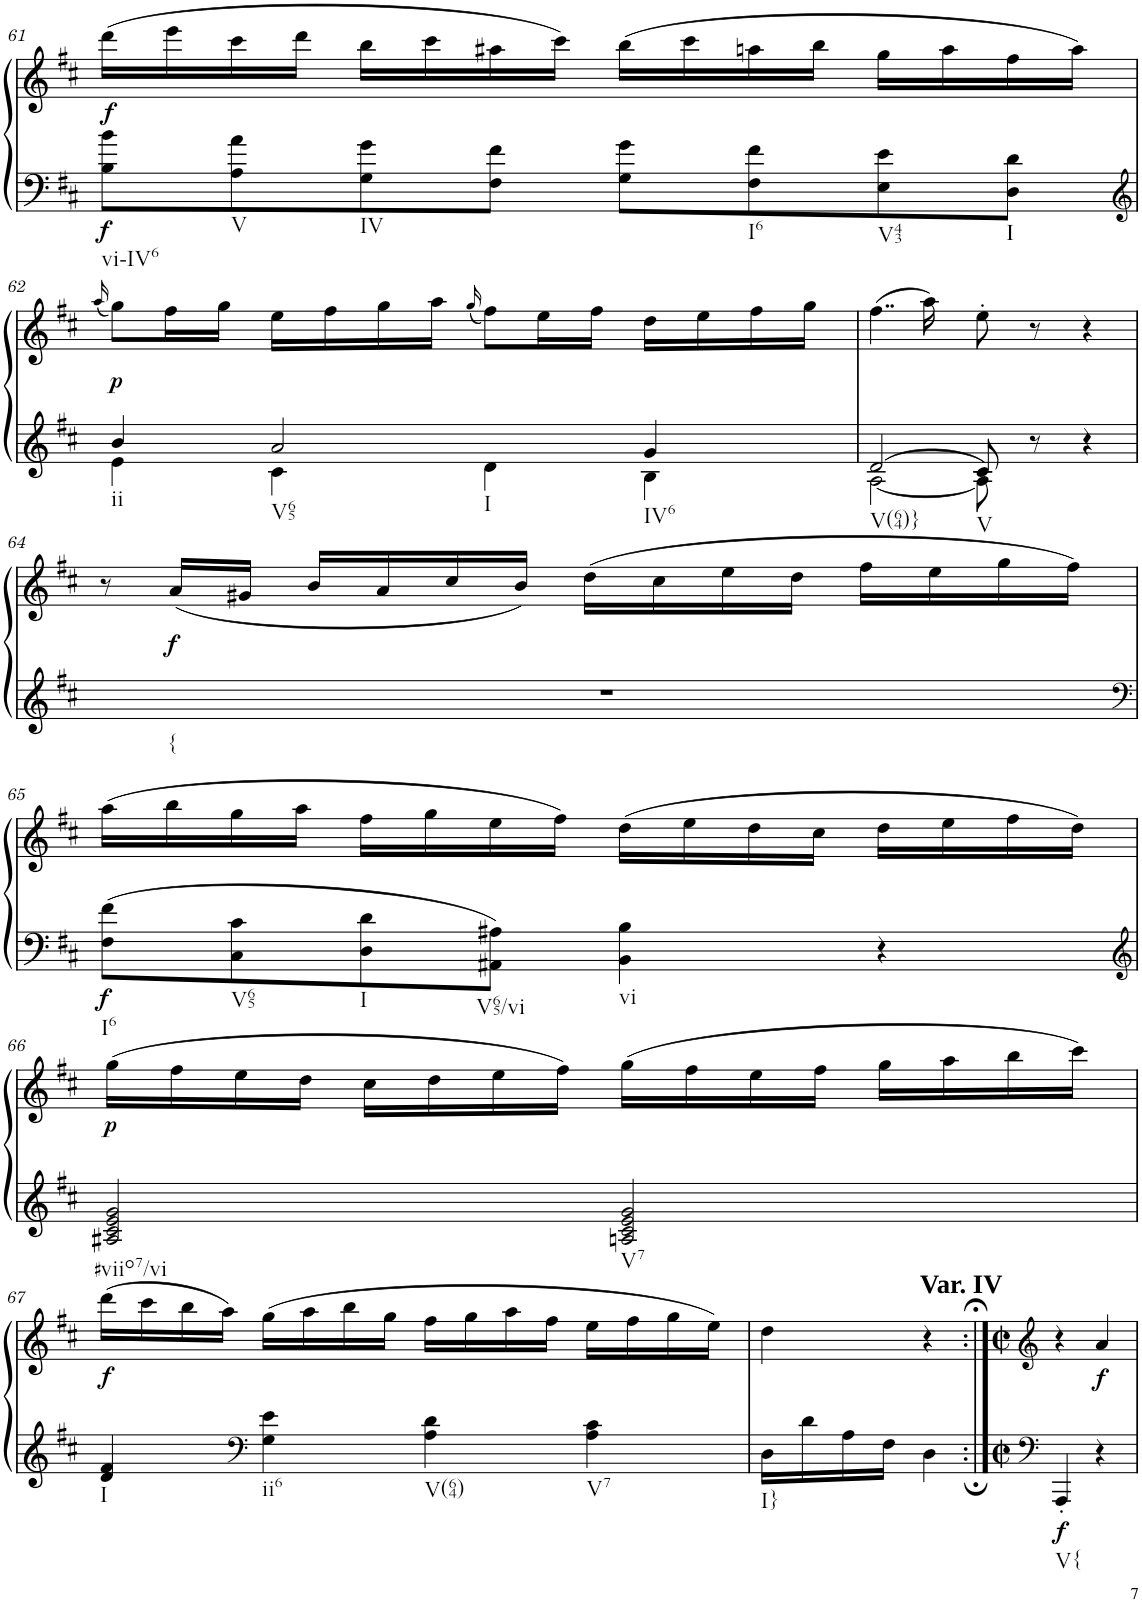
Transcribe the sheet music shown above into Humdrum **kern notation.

**kern	**kern	**dynam
*part1	*part1	*part1
*staff2	*staff1	*staff1/2
*I"unbenannt2	*	*
!!LO:PB:g=z
*clefF4	*clefG2	*
*k[f#c#]	*k[f#c#]	*
*M2/2	*M2/2	*
*met(c|)	*met(c|)	*
=61	=61	=61
!LO:TX:b:t=vi-IV6	!	!
!	!	!LO:DY:b=2
!	!	!LO:DY:n=1:b
8B\ 8b\L	(16ddd\LL	f f
.	16eee\	.
!LO:TX:b:t=V	!	!
8A\ 8a\	16ccc#\	.
.	16ddd\JJ	.
!LO:TX:b:t=IV	!	!
8G\ 8g\	16bb\LL	.
.	16ccc#\	.
8F#\ 8f#\J	16aa#X\	.
.	16ccc#\JJ)	.
8G\ 8g\L	(16bb\LL	.
.	16ccc#\	.
!LO:TX:b:t=I6	!	!
8F#\ 8f#\	16aan\	.
.	16bb\JJ	.
!LO:TX:b:t=V43	!	!
8E\ 8e\	16gg\LL	.
.	16aa\	.
!LO:TX:b:t=I	!	!
8D\ 8d\J	16ff#\	.
.	16aa\JJ)	.
!!LO:LB:g=z
=62	=62	=62
*clefG2	*	*
.	(16qaa/	.
*^	*	*
!LO:TX:b:t=ii	!	!	!
!	!	!	!LO:DY:b
4b/	4e\	8gg\L)	p
.	.	16ff#\L	.
.	.	16gg\JJ	.
!LO:TX:b:t=V65	!	!	!
!LO:TX:b:t=I	!	!	!
2a/	4c#\	16ee\LL	.
.	.	16ff#\	.
.	.	16gg\	.
.	.	16aa\JJ	.
.	.	(16qgg/	.
.	4d\	8ff#\L)	.
.	.	16ee\L	.
.	.	16ff#\JJ	.
!LO:TX:b:t=IV6	!	!	!
4g/	4B\	16dd\LL	.
.	.	16ee\	.
.	.	16ff#\	.
.	.	16gg\JJ	.
=63	=63	=63	=63
!LO:TX:b:t=V(64)}	!	!	!
2d/	[2A\	(4..ff#\	.
.	.	16aa\)	.
!LO:TX:b:t=V	!	!	!
8c#/	8A\]	8ee'\	.
8r	4.ryy	8r	.
4r	.	4r	.
*v	*v	*	*
!!LO:LB:g=z
=64	=64	=64
!LO:TX:b:t={	!	!
1r	8r	.
!	!	!LO:DY:b
.	(16a/LL	f
.	16g#X/JJ	.
.	16b/LL	.
.	16a/	.
.	16cc#/	.
.	16b/JJ)	.
.	(16dd\LL	.
.	16cc#\	.
.	16ee\	.
.	16dd\JJ	.
.	16ff#\LL	.
.	16ee\	.
.	16gg\	.
.	16ff#\JJ)	.
!!LO:LB:g=z
=65	=65	=65
*clefF4	*	*
!LO:TX:b:t=I6	!	!
!	!	!LO:DY:b=2
8F#\ 8f#\L	(16aa\LL	f
.	16bb\	.
!LO:TX:b:t=V65	!	!
8C#\ 8c#\	16gg\	.
.	16aa\JJ	.
!LO:TX:b:t=I	!	!
8D\ 8d\	16ff#\LL	.
.	16gg\	.
!LO:TX:b:t=V65/vi	!	!
8AA#X\ 8A#X\J	16ee\	.
.	16ff#\JJ)	.
!LO:TX:b:t=vi	!	!
4BB\ 4B\	(16dd\LL	.
.	16ee\	.
.	16dd\	.
.	16cc#\JJ	.
4r	16dd\LL	.
.	16ee\	.
.	16ff#\	.
.	16dd\JJ)	.
!!LO:LB:g=z
=66	=66	=66
*clefG2	*	*
!LO:TX:b:t=#viio7/vi	!	!
!	!	!LO:DY:b
2A#X/ 2c#/ 2e/ 2g/	(16gg\LL	p
.	16ff#\	.
.	16ee\	.
.	16dd\JJ	.
.	16cc#\LL	.
.	16dd\	.
.	16ee\	.
.	16ff#\JJ)	.
!LO:TX:b:t=V7	!	!
2An/ 2c#/ 2e/ 2g/	(16gg\LL	.
.	16ff#\	.
.	16ee\	.
.	16ff#\JJ	.
.	16gg\LL	.
.	16aa\	.
.	16bb\	.
.	16ccc#\JJ)	.
!!LO:LB:g=z
=67	=67	=67
!LO:TX:b:t=I	!	!
!	!	!LO:DY:b
4d/ 4f#/	(16ddd\LL	f
.	16ccc#\	.
.	16bb\	.
.	16aa\JJ)	.
*clefF4	*	*
!LO:TX:b:t=ii6	!	!
4G\ 4e\	(16gg\LL	.
.	16aa\	.
.	16bb\	.
.	16gg\JJ	.
!LO:TX:b:t=V(64)	!	!
4A\ 4d\	16ff#\LL	.
.	16gg\	.
.	16aa\	.
.	16ff#\JJ	.
!LO:TX:b:t=V7	!	!
4A\ 4c#\	16ee\LL	.
.	16ff#\	.
.	16gg\	.
.	16ee\JJ)	.
=68	=68	=68
!LO:TX:b:t=I}	!	!
16D\LL	4dd\	.
16d\	.	.
16A\	.	.
16F#\JJ	.	.
4D\	4r	.
=68X8:|!	=68X8:|!	=68X8:|!
*clefF4	*clefG2	*
*M2/2	*M2/2	*
*met(c|)	*met(c|)	*
!LO:TX:b:t=V{	!	!
!	!	!LO:DY:b=2
4AAA'/	4r	f
!	!LO:TX:a:B:t=Var. IV	!
!	!	!LO:DY:b
4r	4a/	f
=	=	=
*-	*-	*-
